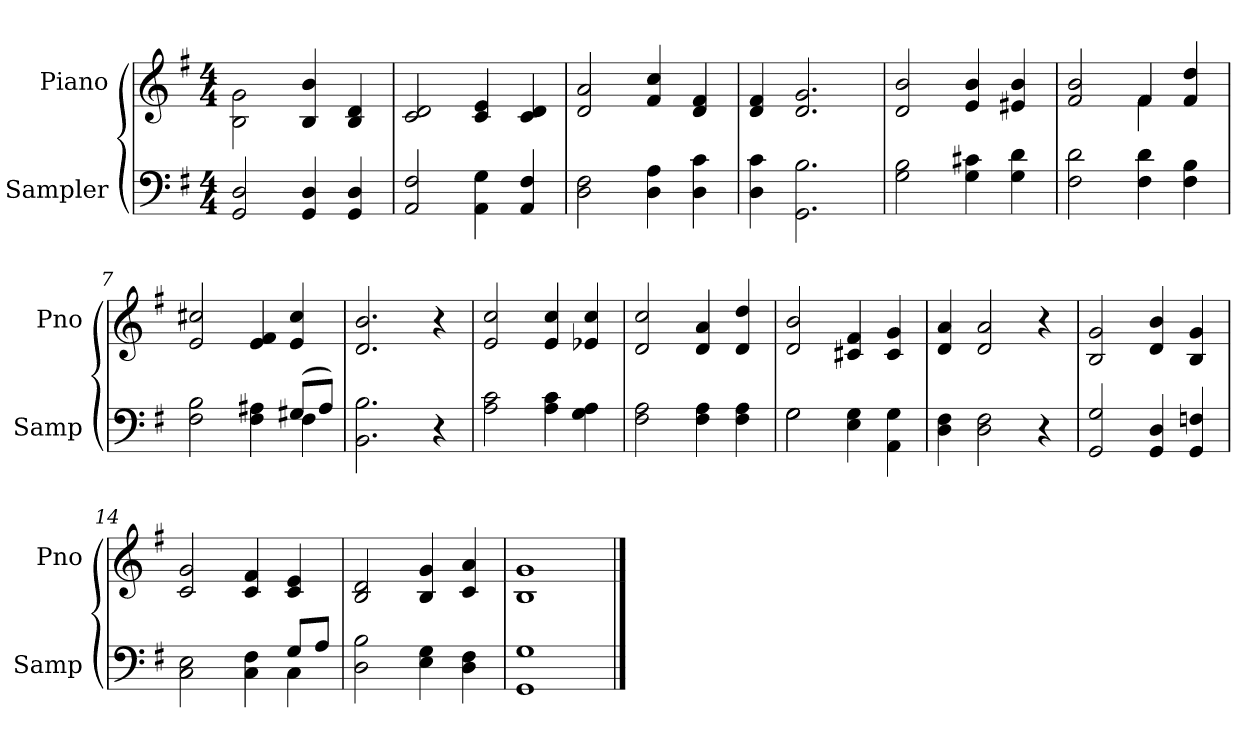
**kern	**kern
*part2	*part1
*staff2	*staff1
*I"Sampler	*I"Piano
*I'Samp	*I'Pno
*clefF4	*clefG2
*k[f#]	*k[f#]
*G:	*G:
*M4/4	*M4/4
=1	=1
2GG 2D	2B\ 2g\
4GG 4D	4B 4b
4GG 4D	4B 4d
=2	=2
2AA 2F#	2c 2d
4AA 4G	4c 4e
4AA 4F#	4c 4d
=3	=3
2D 2F#	2d 2a
4D 4A	4f# 4cc
4D 4c	4d 4f#
=4	=4
4D 4c	4d 4f#
2.GG 2.B	2.d 2.g
=5	=5
2G 2B	2d 2b
4G 4c#X	4e 4b
4G 4d	4e#X 4b
=6	=6
*	*^
2F# 2d	2f# 2b	2ryy
4F# 4d	4f#/	4f#
4F# 4B	4f# 4dd	4ryy
*	*v	*v
=7	=7
*^	*
2F# 2B	2.ryy	2e 2cc#X
4F# 4A#X	.	4e 4f#
(8G#X/L	4F#	4e 4cc#
8A#/J)	.	.
*v	*v	*
=8	=8
2.BB 2.B	2.d 2.b
4r	4r
=9	=9
2A 2c	2e 2cc
4A 4c	4e 4cc
4G 4A	4e-X 4cc
=10	=10
2F# 2A	2d 2cc
4F# 4A	4d 4a
4F# 4A	4d 4dd
=11	=11
*^	*
2G\	2G	2d 2b
4E 4G	2ryy	4c#X 4f#
4AA 4G	.	4c# 4g
*v	*v	*
=12	=12
4D 4F#	4d 4a
2D 2F#	2d 2a
4r	4r
=13	=13
2GG 2G	2B 2g
4GG 4D	4d 4b
4GG 4Fn	4B 4g
=14	=14
*^	*
2C 2E	2.ryy	2c 2g
4C 4F#	.	4c 4f#
8G/L	4C	4c 4e
8A/J	.	.
*v	*v	*
=15	=15
2D 2B	2B 2d
4E 4G	4B 4g
4D 4F#	4c 4a
=16	=16
1GG 1G	1B 1g
==	==
*-	*-
